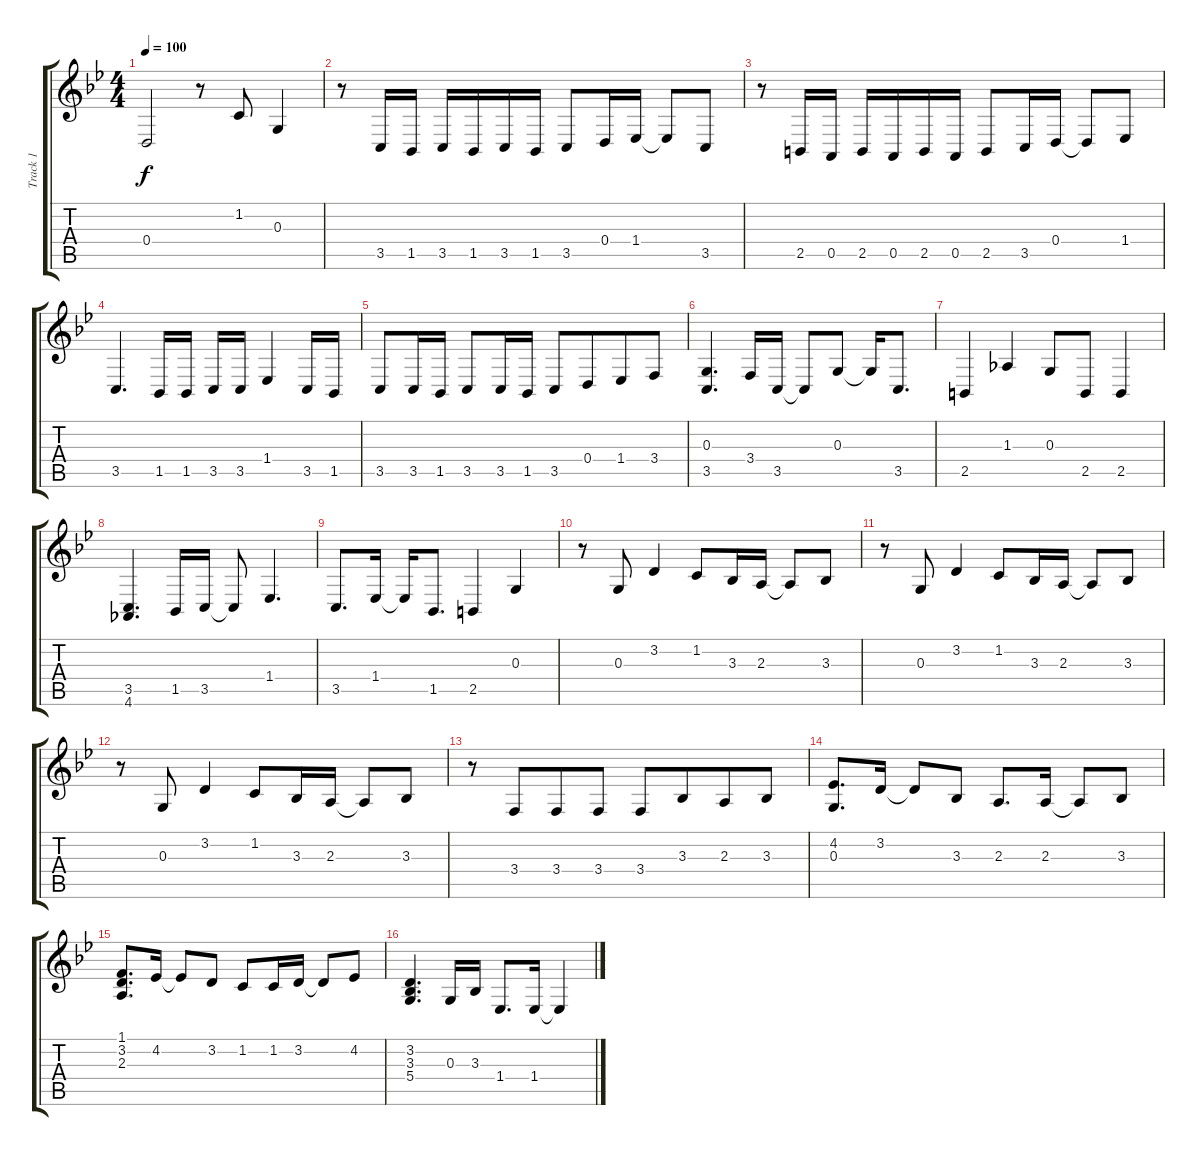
\track ("Track 1" "Track 1") {instrument acousticgrandpiano}
\staff {score tabs}
\tuning (E4 B3 G3 D3 A2 E2) {hide}
\ts (4 4)
\tempo 100
\clef g2
\ks bb
0.4.2{dy f} r.8 1.2.8 0.3.4 |
r.8 3.5.16 1.5.16 3.5.16 1.5.16 3.5.16 1.5.16 3.5.8 0.4.16 1.4.16 1.4{t}.8 3.5.8 |
r.8 2.5.16 0.5.16 2.5.16 0.5.16 2.5.16 0.5.16 2.5.8 3.5.16 0.4.16 0.4{t}.8 1.4.8 |
3.5.4{d} 1.5.16 1.5.16 3.5.16 3.5.16 1.4.4 3.5.16 1.5.16 |
3.5.8 3.5.16 1.5.16 3.5.8 3.5.16 1.5.16 3.5.8 0.4.8{beam merge} 1.4.8 3.4.8 |
(0.3 3.5).4{d} 3.4.16 3.5.16 3.5{t}.8 0.3.8 0.3{t}.16 3.5.8{d} |
2.5.4 1.3.4 0.3.8 2.5.8 2.5.4 |
(3.5 4.6).4{d} 1.5.16 3.5.16 3.5{t}.8 1.4.4{d} |
3.5.8{d} 1.4.16 1.4{t}.16 1.5.8{d} 2.5.4 0.3.4 |
r.8 0.3.8 3.2.4 1.2.8 3.3.16 2.3.16 2.3{t}.8 3.3.8 |
r.8 0.3.8 3.2.4 1.2.8 3.3.16 2.3.16 2.3{t}.8 3.3.8 |
r.8 0.3.8 3.2.4 1.2.8 3.3.16 2.3.16 2.3{t}.8 3.3.8 |
r.8 3.4.8{beam merge} 3.4.8 3.4.8 3.4.8 3.3.8{beam merge} 2.3.8 3.3.8 |
(4.2 0.3).8{d} 3.2.16 3.2{t}.8 3.3.8 2.3.8{d} 2.3.16 2.3{t}.8 3.3.8 |
(1.1 3.2 2.3).8{d} 4.2.16 4.2{t}.8 3.2.8 1.2.8 1.2.16 3.2.16 3.2{t}.8 4.2.8 |
(3.2 3.3 5.4).4{d} 0.3.16 3.3.16 1.4.8{d} 1.4.16 1.4{t}.4
